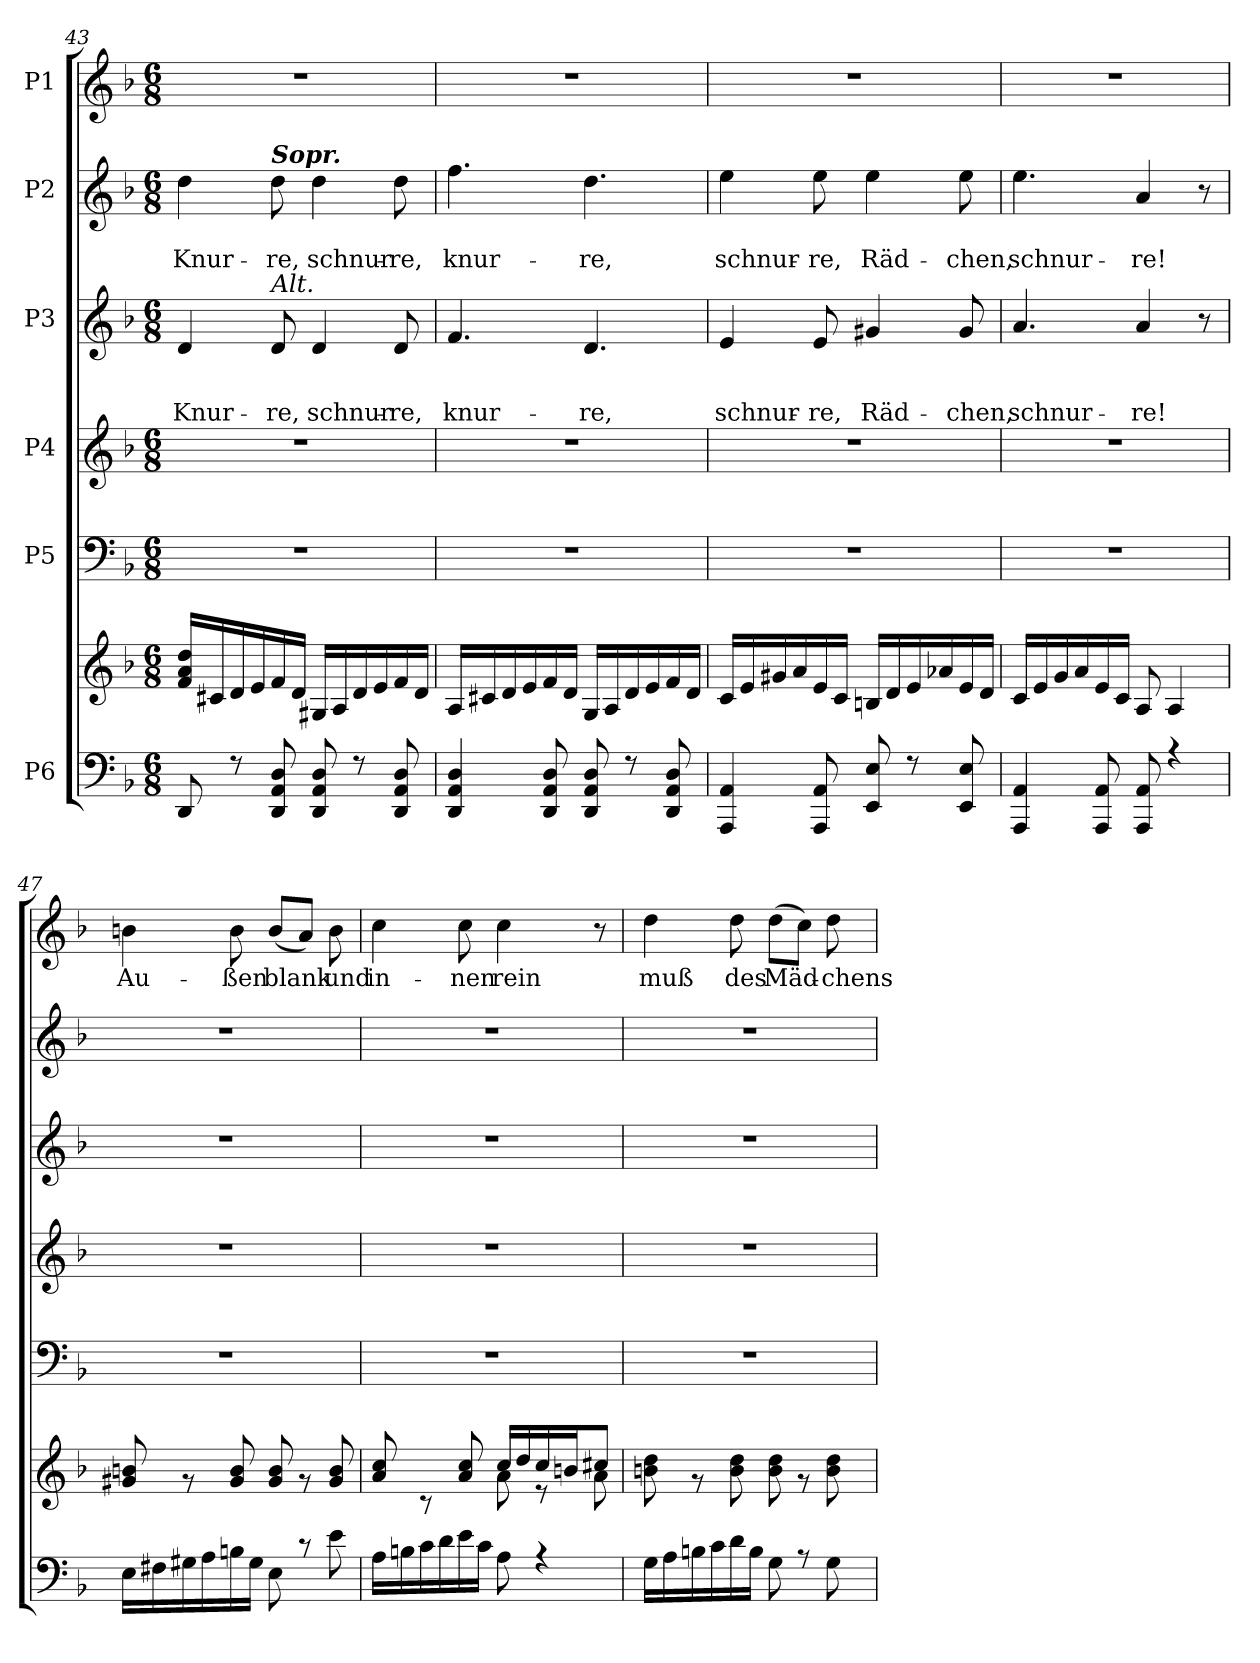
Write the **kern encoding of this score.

**kern	**kern	**kern	**kern	**kern	**text	**text	**text	**kern	**text	**text	**kern	**text
*part6	*part6	*part5	*part4	*part3	*part3	*part3	*part3	*part2	*part2	*part2	*part1	*part1
*staff7	*staff6	*staff5	*staff4	*staff3	*staff3	*staff3	*staff3	*staff2	*staff2	*staff2	*staff1	*staff1
*I"P6	*	*I"P5	*I"P4	*I"P3	*	*	*	*I"P2	*	*	*I"P1	*
!!LO:LB:g=z
*clefF4	*clefG2	*clefF4	*clefG2	*clefG2	*	*	*	*clefG2	*	*	*clefG2	*
*	*	*	*ITrd7c12	*	*	*	*	*	*	*	*	*
*k[b-]	*k[b-]	*k[b-]	*k[b-]	*k[b-]	*	*	*	*k[b-]	*	*	*k[b-]	*
*F:	*F:	*F:	*F:	*F:	*	*	*	*F:	*	*	*F:	*
*M6/8	*M6/8	*M6/8	*M6/8	*M6/8	*	*	*	*M6/8	*	*	*M6/8	*
=43	=43	=43	=43	=43	=43	=43	=43	=43	=43	=43	=43	=43
*^	*^	*	*	*	*	*	*	*	*	*	*	*
!	!	!	!	!LO:N:vis=1	!LO:N:vis=1	!	!	!	!LO:LY:b	!	!	!LO:LY:b	!LO:N:vis=1	!
8DD/	2.ryy	2.ryy	16f/ 16a/ 16dd/LL	2.r	2.r	4d/	.	.	Knur-	4dd\	.	Knur-	2.r	.
.	.	.	16c#X/	.	.	.	.	.	.	.	.	.	.	.
8r	.	.	16d/	.	.	.	.	.	.	.	.	.	.	.
.	.	.	16e/	.	.	.	.	.	.	.	.	.	.	.
!	!	!	!	!	!	!	!	!	!	!LO:TX:a:Bi:t=Sopr.	!	!	!	!
!	!	!	!	!	!	!LO:TX:a:i:t=Alt.	!	!	!	!	!	!	!	!
!	!	!	!	!	!	!	!	!	!LO:LY:b	!	!	!LO:LY:b	!	!
8DD/ 8AA/ 8D/	.	.	16f/	.	.	8d/	.	.	-re,	8dd\	.	-re,	.	.
.	.	.	16d/JJ	.	.	.	.	.	.	.	.	.	.	.
!	!	!	!	!	!	!	!	!	!LO:LY:b	!	!	!LO:LY:b	!	!
8DD/ 8AA/ 8D/	.	.	16G#X/LL	.	.	4d/	.	.	schnur-	4dd\	.	schnur-	.	.
.	.	.	16A/	.	.	.	.	.	.	.	.	.	.	.
8r	.	.	16d/	.	.	.	.	.	.	.	.	.	.	.
.	.	.	16e/	.	.	.	.	.	.	.	.	.	.	.
!	!	!	!	!	!	!	!	!	!LO:LY:b	!	!	!LO:LY:b	!	!
8DD/ 8AA/ 8D/	.	.	16f/	.	.	8d/	.	.	-re,	8dd\	.	-re,	.	.
.	.	.	16d/JJ	.	.	.	.	.	.	.	.	.	.	.
=44	=44	=44	=44	=44	=44	=44	=44	=44	=44	=44	=44	=44	=44	=44
!	!	!	!	!LO:N:vis=1	!LO:N:vis=1	!	!	!	!LO:LY:b	!	!	!LO:LY:b	!LO:N:vis=1	!
4DD/ 4AA/ 4D/	2.ryy	2.ryy	16A/LL	2.r	2.r	4.f/	.	.	knur-	4.ff\	.	knur-	2.r	.
.	.	.	16c#X/	.	.	.	.	.	.	.	.	.	.	.
.	.	.	16d/	.	.	.	.	.	.	.	.	.	.	.
.	.	.	16e/	.	.	.	.	.	.	.	.	.	.	.
8DD/ 8AA/ 8D/	.	.	16f/	.	.	.	.	.	.	.	.	.	.	.
.	.	.	16d/JJ	.	.	.	.	.	.	.	.	.	.	.
!	!	!	!	!	!	!	!	!	!LO:LY:b	!	!	!LO:LY:b	!	!
8DD/ 8AA/ 8D/	.	.	16G/LL	.	.	4.d/	.	.	-re,	4.dd\	.	-re,	.	.
.	.	.	16A/	.	.	.	.	.	.	.	.	.	.	.
8r	.	.	16d/	.	.	.	.	.	.	.	.	.	.	.
.	.	.	16e/	.	.	.	.	.	.	.	.	.	.	.
8DD/ 8AA/ 8D/	.	.	16f/	.	.	.	.	.	.	.	.	.	.	.
.	.	.	16d/JJ	.	.	.	.	.	.	.	.	.	.	.
=45	=45	=45	=45	=45	=45	=45	=45	=45	=45	=45	=45	=45	=45	=45
!	!	!	!	!LO:N:vis=1	!LO:N:vis=1	!	!	!	!LO:LY:b	!	!	!LO:LY:b	!LO:N:vis=1	!
4AAA/ 4AA/	2.ryy	2.ryy	16c/LL	2.r	2.r	4e/	.	.	schnur-	4ee\	.	schnur-	2.r	.
.	.	.	16e/	.	.	.	.	.	.	.	.	.	.	.
.	.	.	16g#X/	.	.	.	.	.	.	.	.	.	.	.
.	.	.	16a/	.	.	.	.	.	.	.	.	.	.	.
!	!	!	!	!	!	!	!	!	!LO:LY:b	!	!	!LO:LY:b	!	!
8AAA/ 8AA/	.	.	16e/	.	.	8e/	.	.	-re,	8ee\	.	-re,	.	.
.	.	.	16c/JJ	.	.	.	.	.	.	.	.	.	.	.
!	!	!	!	!	!	!	!	!	!LO:LY:b	!	!	!LO:LY:b	!	!
8EE/ 8E/	.	.	16Bn/LL	.	.	4g#X/	.	.	Räd-	4ee\	.	Räd-	.	.
.	.	.	16d/	.	.	.	.	.	.	.	.	.	.	.
8r	.	.	16e/	.	.	.	.	.	.	.	.	.	.	.
.	.	.	16a-X/	.	.	.	.	.	.	.	.	.	.	.
!	!	!	!	!	!	!	!	!	!LO:LY:b	!	!	!LO:LY:b	!	!
8EE/ 8E/	.	.	16e/	.	.	8g#/	.	.	-chen,	8ee\	.	-chen,	.	.
.	.	.	16d/JJ	.	.	.	.	.	.	.	.	.	.	.
=46	=46	=46	=46	=46	=46	=46	=46	=46	=46	=46	=46	=46	=46	=46
!	!	!	!	!LO:N:vis=1	!LO:N:vis=1	!	!	!	!LO:LY:b	!	!	!LO:LY:b	!LO:N:vis=1	!
4AAA/ 4AA/	2.ryy	2.ryy	16c/LL	2.r	2.r	4.a/	.	.	schnur-	4.ee\	.	schnur-	2.r	.
.	.	.	16e/	.	.	.	.	.	.	.	.	.	.	.
.	.	.	16g/	.	.	.	.	.	.	.	.	.	.	.
.	.	.	16a/	.	.	.	.	.	.	.	.	.	.	.
8AAA/ 8AA/	.	.	16e/	.	.	.	.	.	.	.	.	.	.	.
.	.	.	16c/JJ	.	.	.	.	.	.	.	.	.	.	.
!	!	!	!	!	!	!	!	!	!LO:LY:b	!	!	!LO:LY:b	!	!
8AAA/ 8AA/	.	.	8A/	.	.	4a/	.	.	-re!	4a/	.	-re!	.	.
4r	.	.	4A/	.	.	.	.	.	.	.	.	.	.	.
.	.	.	.	.	.	8r	.	.	.	8r	.	.	.	.
!!LO:PB:g=z
=47	=47	=47	=47	=47	=47	=47	=47	=47	=47	=47	=47	=47	=47	=47
!	!	!	!	!LO:N:vis=1	!LO:N:vis=1	!LO:N:vis=1	!	!	!	!LO:N:vis=1	!	!	!	!LO:LY:b
16E\LL	2.ryy	2.ryy	8g#X/ 8bn/	2.r	2.r	2.r	.	.	.	2.r	.	.	4bn\	Au-
16F#X\	.	.	.	.	.	.	.	.	.	.	.	.	.	.
16G#X\	.	.	8r	.	.	.	.	.	.	.	.	.	.	.
16A\	.	.	.	.	.	.	.	.	.	.	.	.	.	.
!	!	!	!	!	!	!	!	!	!	!	!	!	!	!LO:LY:b
16Bn\	.	.	8g#/ 8b/	.	.	.	.	.	.	.	.	.	8b\	-ßen
16G#\JJ	.	.	.	.	.	.	.	.	.	.	.	.	.	.
!	!	!	!	!	!	!	!	!	!	!	!	!	!	!LO:LY:b
8E\	.	.	8g#/ 8b/	.	.	.	.	.	.	.	.	.	(<8b/L	blank
8r	.	.	8r	.	.	.	.	.	.	.	.	.	8a/J)	.
!	!	!	!	!	!	!	!	!	!	!	!	!	!	!LO:LY:b
8e\	.	.	8g#/ 8b/	.	.	.	.	.	.	.	.	.	8b\	und
=48	=48	=48	=48	=48	=48	=48	=48	=48	=48	=48	=48	=48	=48	=48
!	!	!	!	!LO:N:vis=1	!LO:N:vis=1	!LO:N:vis=1	!	!	!	!LO:N:vis=1	!	!	!	!LO:LY:b
16A\LL	2.ryy	4.ryy	8a/ 8cc/	2.r	2.r	2.r	.	.	.	2.r	.	.	4cc\	in-
16Bn\	.	.	.	.	.	.	.	.	.	.	.	.	.	.
16c\	.	.	8rc	.	.	.	.	.	.	.	.	.	.	.
16d\	.	.	.	.	.	.	.	.	.	.	.	.	.	.
!	!	!	!	!	!	!	!	!	!	!	!	!	!	!LO:LY:b
16e\	.	.	8a/ 8cc/	.	.	.	.	.	.	.	.	.	8cc\	-nen
16c\JJ	.	.	.	.	.	.	.	.	.	.	.	.	.	.
!	!	!	!	!	!	!	!	!	!	!	!	!	!	!LO:LY:b
8A\	.	8a\	16cc/LL	.	.	.	.	.	.	.	.	.	4cc\	rein
.	.	.	16dd/	.	.	.	.	.	.	.	.	.	.	.
4r	.	8re	16cc/	.	.	.	.	.	.	.	.	.	.	.
.	.	.	16bn/J	.	.	.	.	.	.	.	.	.	.	.
.	.	8a\	8cc#X/J	.	.	.	.	.	.	.	.	.	8r	.
=49	=49	=49	=49	=49	=49	=49	=49	=49	=49	=49	=49	=49	=49	=49
!	!	!	!	!LO:N:vis=1	!LO:N:vis=1	!LO:N:vis=1	!	!	!	!LO:N:vis=1	!	!	!	!LO:LY:b
16G\LL	2.ryy	2.ryy	8bn\ 8dd\	2.r	2.r	2.r	.	.	.	2.r	.	.	4dd\	muß
16A\	.	.	.	.	.	.	.	.	.	.	.	.	.	.
16Bn\	.	.	8r	.	.	.	.	.	.	.	.	.	.	.
16c\	.	.	.	.	.	.	.	.	.	.	.	.	.	.
!	!	!	!	!	!	!	!	!	!	!	!	!	!	!LO:LY:b
16d\	.	.	8b\ 8dd\	.	.	.	.	.	.	.	.	.	8dd\	des
16B\JJ	.	.	.	.	.	.	.	.	.	.	.	.	.	.
!	!	!	!	!	!	!	!	!	!	!	!	!	!	!LO:LY:b
8G\	.	.	8b\ 8dd\	.	.	.	.	.	.	.	.	.	(>8dd\L	Mäd-
8r	.	.	8r	.	.	.	.	.	.	.	.	.	8cc\J)	.
!	!	!	!	!	!	!	!	!	!	!	!	!	!	!LO:LY:b
8G\	.	.	8b\ 8dd\	.	.	.	.	.	.	.	.	.	8dd\	-chens
*v	*v	*	*	*	*	*	*	*	*	*	*	*	*	*
*	*v	*v	*	*	*	*	*	*	*	*	*	*	*
=	=	=	=	=	=	=	=	=	=	=	=	=
*-	*-	*-	*-	*-	*-	*-	*-	*-	*-	*-	*-	*-
